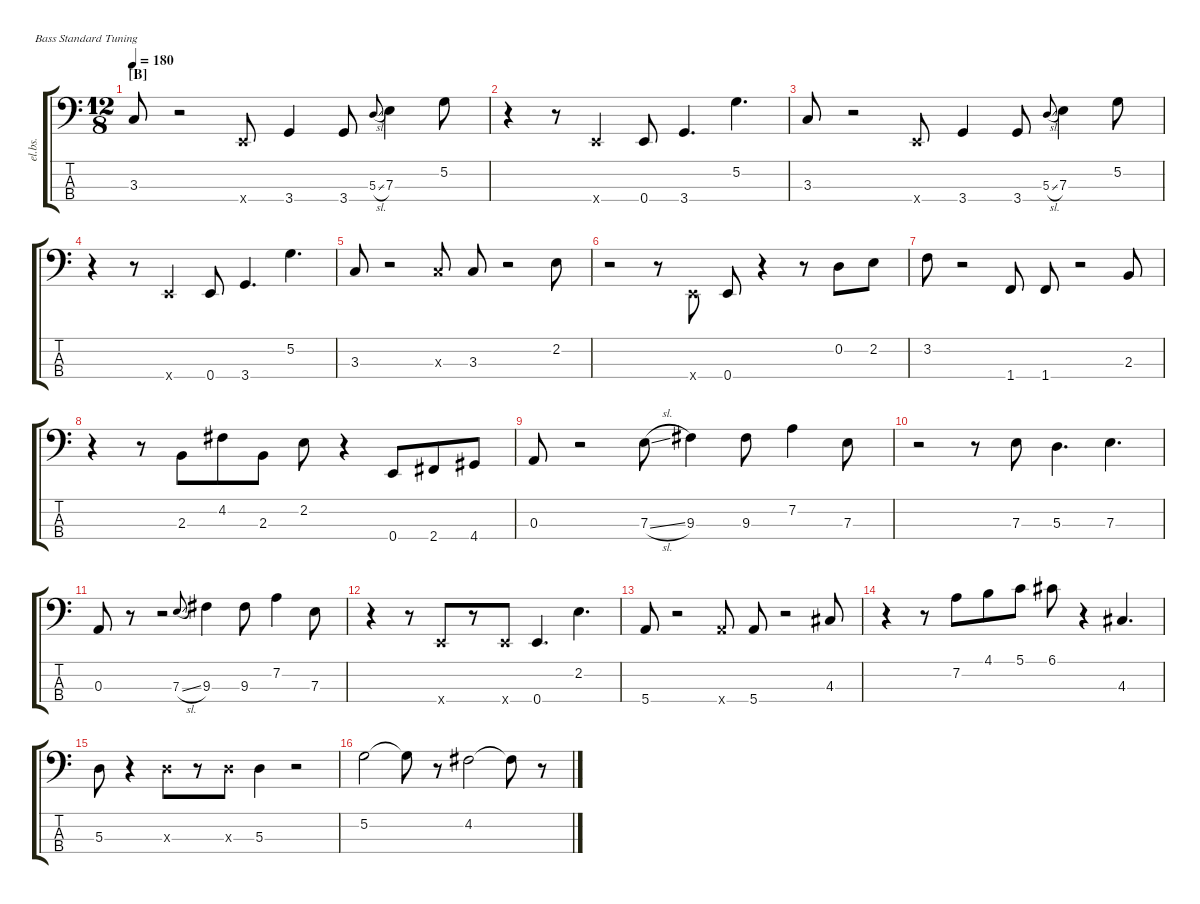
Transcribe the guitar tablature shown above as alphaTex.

\defaultSystemsLayout 2
\hideDynamics
\track ("田中章弘" "el.bs.") {defaultSystemsLayout 2 instrument electricbassfinger}
\staff {score tabs}
\tuning (G2 D2 A1 E1)
\ts (12 8)
\section ("B" "")
\tempo 180
\clef f4
\ks c
3.3.8{dy mf beam Up} r.2{beam Down} 0.4{x}.8{beam Up} 3.4.4{beam Up} 3.4.8{beam Up} 5.3{sl}.8{gr onbeat beam Up} 7.3.4{beam Down} 5.2.8{beam Down} |
r.4{beam Down} r.8{beam Down} 0.4{x}.4{beam Up} 0.4.8{beam Up} 3.4.4{d beam Up} 5.2.4{d beam Down} |
3.3.8{beam Up} r.2{beam Down} 0.4{x}.8{beam Up} 3.4.4{beam Up} 3.4.8{beam Up} 5.3{sl}.8{gr onbeat beam Up} 7.3.4{beam Down} 5.2.8{beam Down} |
r.4{beam Down} r.8{beam Down} 0.4{x}.4{beam Up} 0.4.8{beam Up} 3.4.4{d beam Up} 5.2.4{d beam Down} |
3.3.8{beam Up} r.2{beam Down} 3.3{x}.8{beam Up} 3.3.8{beam Up} r.2{beam Down} 2.2.8{beam Down} |
r.2{beam Down} r.8{beam Down} 0.4{x}.8{beam Up} 0.4.8{beam Up} r.4{beam Down} r.8{beam Down} 0.2.8{beam Down} 2.2.8{beam Down} |
3.2.8{beam Down} r.2{beam Down} 1.4.8{beam Up} 1.4.8{beam Up} r.2{beam Down} 2.3.8{beam Up} |
r.4{beam Down} r.8{beam Down} 2.3.8{beam Down} 4.2{acc #}.8{beam Down} 2.3.8{beam Down} 2.2.8{beam Down} r.4{beam Down} 0.4.8{beam Up} 2.4{acc #}.8{beam Up} 4.4{acc #}.8{beam Up} |
0.3.8{beam Up} r.2{beam Down} 7.3{sl}.8{beam Down} 9.3{acc #}.4{beam Down} 9.3{acc #}.8{beam Down} 7.2.4{beam Down} 7.3.8{beam Down} |
r.2{beam Down} r.8{beam Down} 7.3.8{beam Down} 5.3.4{d beam Down} 7.3.4{d beam Down} |
0.3.8{beam Up} r.8{beam Down} r.2{beam Down} 7.3{sl}.8{gr onbeat beam Up} 9.3{acc #}.4{beam Down} 9.3{acc #}.8{beam Down} 7.2.4{beam Down} 7.3.8{beam Down} |
r.4{beam Down} r.8{beam Down} 0.4{x}.8{beam Up} r.8{beam Up} 0.4{x}.8{beam Up} 0.4.4{d beam Up} 2.2.4{d beam Down} |
5.4.8{beam Up} r.2{beam Down} 5.4{x}.8{beam Up} 5.4.8{beam Up} r.2{beam Down} 4.3{acc #}.8{beam Up} |
r.4{beam Down} r.8{beam Down} 7.2.8{beam Down} 4.1.8{beam Down} 5.1.8{beam Down} 6.1{acc #}.8{beam Down} r.4{beam Down} 4.3{acc #}.4{d beam Up} |
5.3.8{beam Down} r.4{beam Down} 5.3{x}.8{beam Down} r.8{beam Down} 5.3{x}.8{beam Down} 5.3.4{beam Down} r.2{beam Down} |
5.2.2{beam Down} 5.2{t}.8{beam Down} r.8{beam Down} 4.2{acc #}.2{beam Down} 4.2{t acc #}.8{beam Down} r.8{beam Down}
